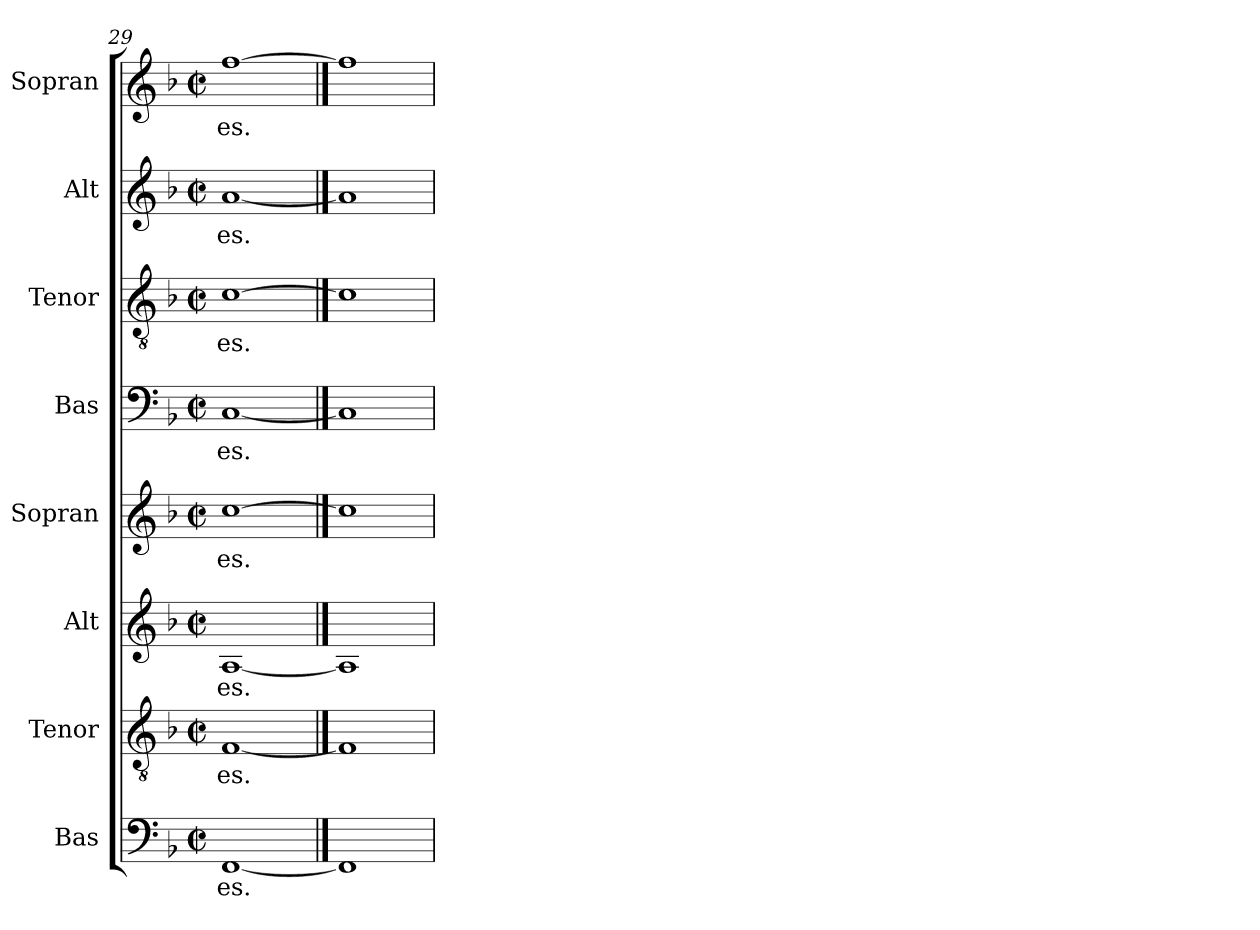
**kern	**text	**kern	**text	**kern	**text	**kern	**text	**kern	**text	**kern	**text	**kern	**text	**kern	**text
*part8	*part8	*part7	*part7	*part6	*part6	*part5	*part5	*part4	*part4	*part3	*part3	*part2	*part2	*part1	*part1
*staff8	*staff8	*staff7	*staff7	*staff6	*staff6	*staff5	*staff5	*staff4	*staff4	*staff3	*staff3	*staff2	*staff2	*staff1	*staff1
*I"Bas	*	*I"Tenor	*	*I"Alt	*	*I"Sopran	*	*I"Bas	*	*I"Tenor	*	*I"Alt	*	*I"Sopran	*
*I'B	*	*I'T	*	*I'A	*	*I'S	*	*I'B	*	*I'T	*	*I'A	*	*I'S	*
*clefF4	*	*clefGv2	*	*clefG2	*	*clefG2	*	*clefF4	*	*clefGv2	*	*clefG2	*	*clefG2	*
*k[b-]	*	*k[b-]	*	*k[b-]	*	*k[b-]	*	*k[b-]	*	*k[b-]	*	*k[b-]	*	*k[b-]	*
*F:	*	*F:	*	*F:	*	*F:	*	*F:	*	*F:	*	*F:	*	*F:	*
*M2/2	*	*M2/2	*	*M2/2	*	*M2/2	*	*M2/2	*	*M2/2	*	*M2/2	*	*M2/2	*
*met(c|)	*	*met(c|)	*	*met(c|)	*	*met(c|)	*	*met(c|)	*	*met(c|)	*	*met(c|)	*	*met(c|)	*
=29	=29	=29	=29	=29	=29	=29	=29	=29	=29	=29	=29	=29	=29	=29	=29
!	!LO:LY:b	!	!LO:LY:b	!	!LO:LY:b	!	!LO:LY:b	!	!LO:LY:b	!	!LO:LY:b	!	!LO:LY:b	!	!LO:LY:b
[1FF	es.	[1F	es.	[1A	es.	[1cc	es.	[1C	es.	[1c	es.	[1a	es.	[1ff	es.
==30	==30	==30	==30	==30	==30	==30	==30	==30	==30	==30	==30	==30	==30	==30	==30
1FF]	.	1F]	.	1A]	.	1cc]	.	1C]	.	1c]	.	1a]	.	1ff]	.
=	=	=	=	=	=	=	=	=	=	=	=	=	=	=	=
*-	*-	*-	*-	*-	*-	*-	*-	*-	*-	*-	*-	*-	*-	*-	*-
